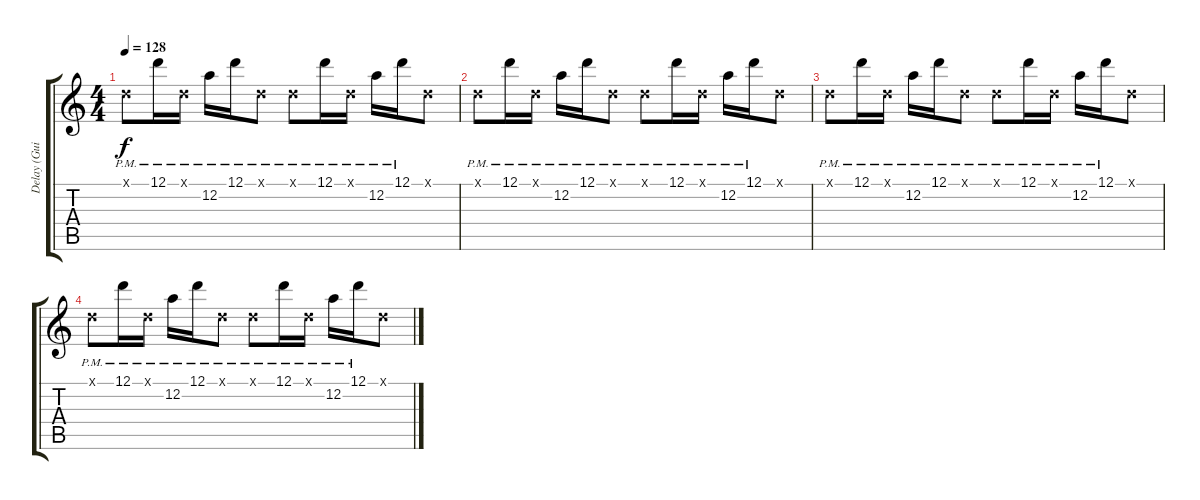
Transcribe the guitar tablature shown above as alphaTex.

\track ("Delay (Guitar 1)" "Delay (Gui") {instrument electricguitarclean}
\staff {score tabs}
\tuning (D4 A3 F3 C3 G2 D2) {hide}
\ts (4 4)
\tempo 128
\clef g2
\ks c
0.1{pm x}.8{dy f} 12.1{pm}.16 0.1{pm x}.16 12.2{pm}.16 12.1{pm}.16 0.1{pm x}.8 0.1{pm x}.8 12.1{pm}.16 0.1{pm x}.16 12.2{pm}.16 12.1{pm}.16 0.1{x}.8 |
0.1{pm x}.8 12.1{pm}.16 0.1{pm x}.16 12.2{pm}.16 12.1{pm}.16 0.1{pm x}.8 0.1{pm x}.8 12.1{pm}.16 0.1{pm x}.16 12.2{pm}.16 12.1{pm}.16 0.1{x}.8 |
0.1{pm x}.8 12.1{pm}.16 0.1{pm x}.16 12.2{pm}.16 12.1{pm}.16 0.1{pm x}.8 0.1{pm x}.8 12.1{pm}.16 0.1{pm x}.16 12.2{pm}.16 12.1{pm}.16 0.1{x}.8 |
0.1{pm x}.8 12.1{pm}.16 0.1{pm x}.16 12.2{pm}.16 12.1{pm}.16 0.1{pm x}.8 0.1{pm x}.8 12.1{pm}.16 0.1{pm x}.16 12.2{pm}.16 12.1{pm}.16 0.1{x}.8
